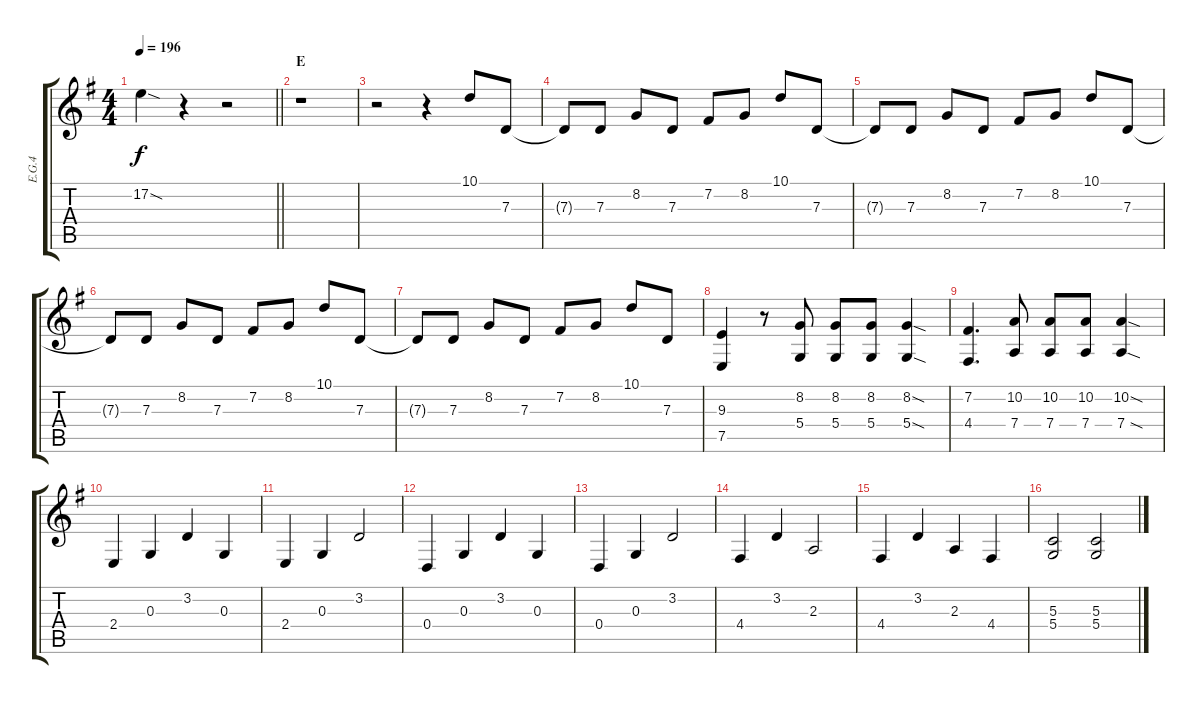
\track ("E.G.4" "E.G.4") {instrument tremolostrings}
\staff {score tabs}
\tuning (E4 B3 G3 D3 A2 D2) {hide}
\ts (4 4)
\tempo 196
\clef g2
\barLineRight lightlight
\ks g
17.2{sod t}.4{dy f} r.4 r.2 |
\section ("" "E")
r.1 |
r.2 r.4 10.1.8 7.3.8 |
7.3{t}.8 7.3.8 8.2.8 7.3.8 7.2.8 8.2.8 10.1.8 7.3.8 |
7.3{t}.8 7.3.8 8.2.8 7.3.8 7.2.8 8.2.8 10.1.8 7.3.8 |
7.3{t}.8 7.3.8 8.2.8 7.3.8 7.2.8 8.2.8 10.1.8 7.3.8 |
7.3{t}.8 7.3.8 8.2.8 7.3.8 7.2.8 8.2.8 10.1.8 7.3.8 |
(9.3 7.5).4 r.8 (8.2 5.4).8 (8.2 5.4).8 (8.2 5.4).8 (8.2{sod} 5.4{sod}).4 |
(7.2 4.4).4{d} (10.2 7.4).8 (10.2 7.4).8 (10.2 7.4).8 (10.2{sod} 7.4{sod}).4 |
2.4.4 0.3.4 3.2.4 0.3.4 |
2.4.4 0.3.4 3.2.2 |
0.4.4 0.3.4 3.2.4 0.3.4 |
0.4.4 0.3.4 3.2.2 |
4.4.4 3.2.4 2.3.2 |
4.4.4 3.2.4 2.3.4 4.4.4 |
(5.3 5.4).2 (5.3 5.4).2
